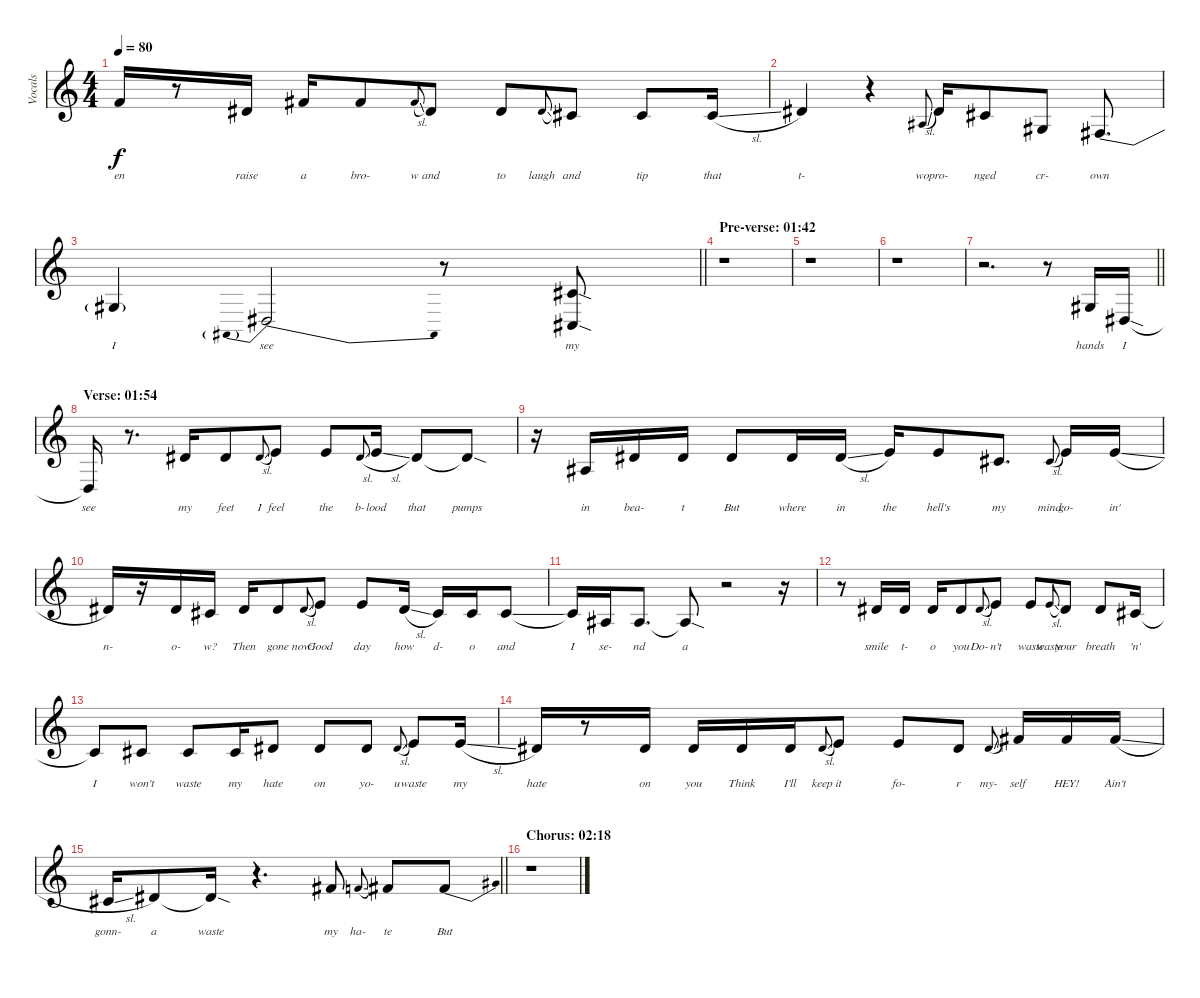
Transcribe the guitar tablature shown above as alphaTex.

\track ("Vocals" "Vocals") {instrument synthbrass1}
\staff {score}
\tuning (Eb4 Bb3 Gb3 Db3 Ab2 Eb2) {hide}
\ts (4 4)
\tempo 80
\clef g2
\ks c
11.3{t}.16{lyrics (0 "en") lyrics (1 "") lyrics (2 "") lyrics (3 "") lyrics (4 "") dy f} r.8 9.3.16{lyrics (0 "raise") lyrics (1 "") lyrics (2 "") lyrics (3 "") lyrics (4 "")} 12.3.16{lyrics (0 "a") lyrics (1 "") lyrics (2 "") lyrics (3 "") lyrics (4 "")} 12.3.8{lyrics (0 "bro-") lyrics (1 "") lyrics (2 "") lyrics (3 "") lyrics (4 "")} 12.3{sl}.8{lyrics (0 "w") lyrics (1 "") lyrics (2 "") lyrics (3 "") lyrics (4 "") gr onbeat} 9.3.8{lyrics (0 "and") lyrics (1 "") lyrics (2 "") lyrics (3 "") lyrics (4 "")} 9.3.8{lyrics (0 "to") lyrics (1 "") lyrics (2 "") lyrics (3 "") lyrics (4 "")} 9.3{sl}.8{lyrics (0 "laugh") lyrics (1 "") lyrics (2 "") lyrics (3 "") lyrics (4 "") gr onbeat} 7.3.8{lyrics (0 "and") lyrics (1 "") lyrics (2 "") lyrics (3 "") lyrics (4 "")} 7.3.8{lyrics (0 "tip") lyrics (1 "") lyrics (2 "") lyrics (3 "") lyrics (4 "")} 7.3{sl}.16{lyrics (0 "that") lyrics (1 "") lyrics (2 "") lyrics (3 "") lyrics (4 "")} |
9.3.4{lyrics (0 "t-") lyrics (1 "") lyrics (2 "") lyrics (3 "") lyrics (4 "")} r.4 4.3{sl}.8{lyrics (0 "wo") lyrics (1 "") lyrics (2 "") lyrics (3 "") lyrics (4 "") gr onbeat} 9.3.16{lyrics (0 "pro-") lyrics (1 "") lyrics (2 "") lyrics (3 "") lyrics (4 "")} 7.3.8{lyrics (0 "nged") lyrics (1 "") lyrics (2 "") lyrics (3 "") lyrics (4 "")} 7.4{be (custom 0 0 15 4 30 0 60 0)}.8{lyrics (0 "cr-") lyrics (1 "") lyrics (2 "") lyrics (3 "") lyrics (4 "")} 5.4{be (bend 0 0 60 4)}.8{d lyrics (0 "own") lyrics (1 "") lyrics (2 "") lyrics (3 "") lyrics (4 "")} |
\barLineRight lightlight
5.4{t}.4{lyrics (0 "I") lyrics (1 "") lyrics (2 "") lyrics (3 "") lyrics (4 "")} 2.5{be (prebendrelease 0 10 60 0)}.2{lyrics (0 "see") lyrics (1 "") lyrics (2 "") lyrics (3 "") lyrics (4 "")} r.8 (12.4{sod} 10.6{sod}).8{lyrics (0 "my") lyrics (1 "") lyrics (2 "") lyrics (3 "") lyrics (4 "")} |
\section ("" "Pre-verse: 01:42")
r.1 |
r.1 |
r.1 |
\barLineRight lightlight
r.2{d} r.8 7.4.16{lyrics (0 "hands") lyrics (1 "") lyrics (2 "") lyrics (3 "") lyrics (4 "")} 7.5{sod}.16{lyrics (0 "I") lyrics (1 "") lyrics (2 "") lyrics (3 "") lyrics (4 "")} |
\section ("" "Verse: 01:54")
7.5{t}.16{lyrics (0 "see") lyrics (1 "") lyrics (2 "") lyrics (3 "") lyrics (4 "")} r.8{d} 9.3.16{lyrics (0 "my") lyrics (1 "") lyrics (2 "") lyrics (3 "") lyrics (4 "")} 9.3.8{lyrics (0 "feet") lyrics (1 "") lyrics (2 "") lyrics (3 "") lyrics (4 "")} 9.3{sl}.8{lyrics (0 "I") lyrics (1 "") lyrics (2 "") lyrics (3 "") lyrics (4 "") gr onbeat} 10.3.8{lyrics (0 "feel") lyrics (1 "") lyrics (2 "") lyrics (3 "") lyrics (4 "")} 10.3.8{lyrics (0 "the") lyrics (1 "") lyrics (2 "") lyrics (3 "") lyrics (4 "")} 9.3{sl}.8{lyrics (0 "b-") lyrics (1 "") lyrics (2 "") lyrics (3 "") lyrics (4 "") gr onbeat} 10.3{sl}.16{lyrics (0 "lood") lyrics (1 "") lyrics (2 "") lyrics (3 "") lyrics (4 "")} 9.3.8{lyrics (0 "that") lyrics (1 "") lyrics (2 "") lyrics (3 "") lyrics (4 "")} 9.3{sod t}.8{lyrics (0 "pumps") lyrics (1 "") lyrics (2 "") lyrics (3 "") lyrics (4 "")} |
r.16 4.3.16{lyrics (0 "in") lyrics (1 "") lyrics (2 "") lyrics (3 "") lyrics (4 "")} 9.3.16{lyrics (0 "bea-") lyrics (1 "") lyrics (2 "") lyrics (3 "") lyrics (4 "")} 9.3.16{lyrics (0 "t") lyrics (1 "") lyrics (2 "") lyrics (3 "") lyrics (4 "")} 9.3.8{lyrics (0 "But") lyrics (1 "") lyrics (2 "") lyrics (3 "") lyrics (4 "")} 9.3.16{lyrics (0 "where") lyrics (1 "") lyrics (2 "") lyrics (3 "") lyrics (4 "")} 9.3{sl}.16{lyrics (0 "in") lyrics (1 "") lyrics (2 "") lyrics (3 "") lyrics (4 "")} 10.3.16{lyrics (0 "the") lyrics (1 "") lyrics (2 "") lyrics (3 "") lyrics (4 "")} 10.3.8{lyrics (0 "hell's") lyrics (1 "") lyrics (2 "") lyrics (3 "") lyrics (4 "")} 7.3.8{d lyrics (0 "my") lyrics (1 "") lyrics (2 "") lyrics (3 "") lyrics (4 "")} 7.3{sl}.8{lyrics (0 "mind") lyrics (1 "") lyrics (2 "") lyrics (3 "") lyrics (4 "") gr onbeat} 10.3.16{lyrics (0 "go-") lyrics (1 "") lyrics (2 "") lyrics (3 "") lyrics (4 "")} 10.3{sl}.16{lyrics (0 "in'") lyrics (1 "") lyrics (2 "") lyrics (3 "") lyrics (4 "")} |
9.3.16{lyrics (0 "n-") lyrics (1 "") lyrics (2 "") lyrics (3 "") lyrics (4 "")} r.16 9.3.16{lyrics (0 "o-") lyrics (1 "") lyrics (2 "") lyrics (3 "") lyrics (4 "")} 7.3.16{lyrics (0 "w?") lyrics (1 "") lyrics (2 "") lyrics (3 "") lyrics (4 "")} 9.3.16{lyrics (0 "Then") lyrics (1 "") lyrics (2 "") lyrics (3 "") lyrics (4 "")} 9.3.8{lyrics (0 "gone") lyrics (1 "") lyrics (2 "") lyrics (3 "") lyrics (4 "")} 9.3{sl}.8{lyrics (0 "now!") lyrics (1 "") lyrics (2 "") lyrics (3 "") lyrics (4 "") gr onbeat} 10.3.8{lyrics (0 "Good") lyrics (1 "") lyrics (2 "") lyrics (3 "") lyrics (4 "")} 10.3.8{lyrics (0 "day") lyrics (1 "") lyrics (2 "") lyrics (3 "") lyrics (4 "")} 9.3{sl}.16{lyrics (0 "how") lyrics (1 "") lyrics (2 "") lyrics (3 "") lyrics (4 "")} 7.3.16{lyrics (0 "d-") lyrics (1 "") lyrics (2 "") lyrics (3 "") lyrics (4 "")} 7.3.16{lyrics (0 "o") lyrics (1 "") lyrics (2 "") lyrics (3 "") lyrics (4 "")} 7.3{ss}.8{lyrics (0 "and") lyrics (1 "") lyrics (2 "") lyrics (3 "") lyrics (4 "")} |
7.3{t}.16{lyrics (0 "I") lyrics (1 "") lyrics (2 "") lyrics (3 "") lyrics (4 "")} 4.3.16{lyrics (0 "se-") lyrics (1 "") lyrics (2 "") lyrics (3 "") lyrics (4 "")} 4.3.8{d lyrics (0 "nd") lyrics (1 "") lyrics (2 "") lyrics (3 "") lyrics (4 "")} 4.3{sod t}.8{lyrics (0 "a") lyrics (1 "") lyrics (2 "") lyrics (3 "") lyrics (4 "")} r.2 r.16 |
r.8 9.3.16{lyrics (0 "smile") lyrics (1 "") lyrics (2 "") lyrics (3 "") lyrics (4 "")} 9.3.16{lyrics (0 "t-") lyrics (1 "") lyrics (2 "") lyrics (3 "") lyrics (4 "")} 9.3.16{lyrics (0 "o") lyrics (1 "") lyrics (2 "") lyrics (3 "") lyrics (4 "")} 9.3.8{lyrics (0 "you") lyrics (1 "") lyrics (2 "") lyrics (3 "") lyrics (4 "")} 9.3{sl}.8{lyrics (0 "Do-") lyrics (1 "") lyrics (2 "") lyrics (3 "") lyrics (4 "") gr onbeat} 10.3.8{lyrics (0 "n't") lyrics (1 "") lyrics (2 "") lyrics (3 "") lyrics (4 "")} 10.3.8{lyrics (0 "waste") lyrics (1 "") lyrics (2 "") lyrics (3 "") lyrics (4 "")} 10.3{sl}.8{lyrics (0 "waste") lyrics (1 "") lyrics (2 "") lyrics (3 "") lyrics (4 "") gr onbeat} 9.3.8{lyrics (0 "your") lyrics (1 "") lyrics (2 "") lyrics (3 "") lyrics (4 "")} 9.3.8{lyrics (0 "breath") lyrics (1 "") lyrics (2 "") lyrics (3 "") lyrics (4 "")} 7.3.16{lyrics (0 "'n'") lyrics (1 "") lyrics (2 "") lyrics (3 "") lyrics (4 "")} |
7.3{t}.8{lyrics (0 "I") lyrics (1 "") lyrics (2 "") lyrics (3 "") lyrics (4 "")} 7.3.8{lyrics (0 "won't") lyrics (1 "") lyrics (2 "") lyrics (3 "") lyrics (4 "")} 7.3.8{lyrics (0 "waste") lyrics (1 "") lyrics (2 "") lyrics (3 "") lyrics (4 "")} 7.3.16{lyrics (0 "my") lyrics (1 "") lyrics (2 "") lyrics (3 "") lyrics (4 "")} 9.3.8{lyrics (0 "hate") lyrics (1 "") lyrics (2 "") lyrics (3 "") lyrics (4 "")} 9.3.8{lyrics (0 "on") lyrics (1 "") lyrics (2 "") lyrics (3 "") lyrics (4 "")} 9.3.8{lyrics (0 "yo-") lyrics (1 "") lyrics (2 "") lyrics (3 "") lyrics (4 "")} 9.3{sl}.8{lyrics (0 "u") lyrics (1 "") lyrics (2 "") lyrics (3 "") lyrics (4 "") gr onbeat} 10.3.8{lyrics (0 "waste") lyrics (1 "") lyrics (2 "") lyrics (3 "") lyrics (4 "")} 10.3{sl}.16{lyrics (0 "my") lyrics (1 "") lyrics (2 "") lyrics (3 "") lyrics (4 "")} |
9.3.16{lyrics (0 "hate") lyrics (1 "") lyrics (2 "") lyrics (3 "") lyrics (4 "")} r.8 9.3.16{lyrics (0 "on") lyrics (1 "") lyrics (2 "") lyrics (3 "") lyrics (4 "")} 9.3.16{lyrics (0 "you") lyrics (1 "") lyrics (2 "") lyrics (3 "") lyrics (4 "")} 9.3.16{lyrics (0 "Think") lyrics (1 "") lyrics (2 "") lyrics (3 "") lyrics (4 "")} 9.3.16{lyrics (0 "I'll") lyrics (1 "") lyrics (2 "") lyrics (3 "") lyrics (4 "")} 9.3{sl}.8{lyrics (0 "keep") lyrics (1 "") lyrics (2 "") lyrics (3 "") lyrics (4 "") gr onbeat} 10.3.8{lyrics (0 "it") lyrics (1 "") lyrics (2 "") lyrics (3 "") lyrics (4 "")} 10.3.8{lyrics (0 "fo-") lyrics (1 "") lyrics (2 "") lyrics (3 "") lyrics (4 "")} 9.3.8{lyrics (0 "r") lyrics (1 "") lyrics (2 "") lyrics (3 "") lyrics (4 "")} 9.3{sl}.8{lyrics (0 "my-") lyrics (1 "") lyrics (2 "") lyrics (3 "") lyrics (4 "") gr onbeat} 12.3.16{lyrics (0 "self") lyrics (1 "") lyrics (2 "") lyrics (3 "") lyrics (4 "")} 12.3.16{lyrics (0 "HEY!") lyrics (1 "") lyrics (2 "") lyrics (3 "") lyrics (4 "")} 12.3{sl}.16{lyrics (0 "Ain't") lyrics (1 "") lyrics (2 "") lyrics (3 "") lyrics (4 "")} |
\barLineRight lightlight
7.3{sl}.16{lyrics (0 "gonn-") lyrics (1 "") lyrics (2 "") lyrics (3 "") lyrics (4 "")} 9.3.8{lyrics (0 "a") lyrics (1 "") lyrics (2 "") lyrics (3 "") lyrics (4 "")} 9.3{sod t}.16{lyrics (0 "waste") lyrics (1 "") lyrics (2 "") lyrics (3 "") lyrics (4 "")} r.4{d} 12.3.8{lyrics (0 "my") lyrics (1 "") lyrics (2 "") lyrics (3 "") lyrics (4 "")} 11.3{sl}.8{lyrics (0 "ha-") lyrics (1 "") lyrics (2 "") lyrics (3 "") lyrics (4 "") gr onbeat} 12.3.8{lyrics (0 "te") lyrics (1 "") lyrics (2 "") lyrics (3 "") lyrics (4 "")} 12.3{be (bend 0 0 60 4)}.8{lyrics (0 "But") lyrics (1 "") lyrics (2 "") lyrics (3 "") lyrics (4 "")} |
\section ("" "Chorus: 02:18")
r.1
